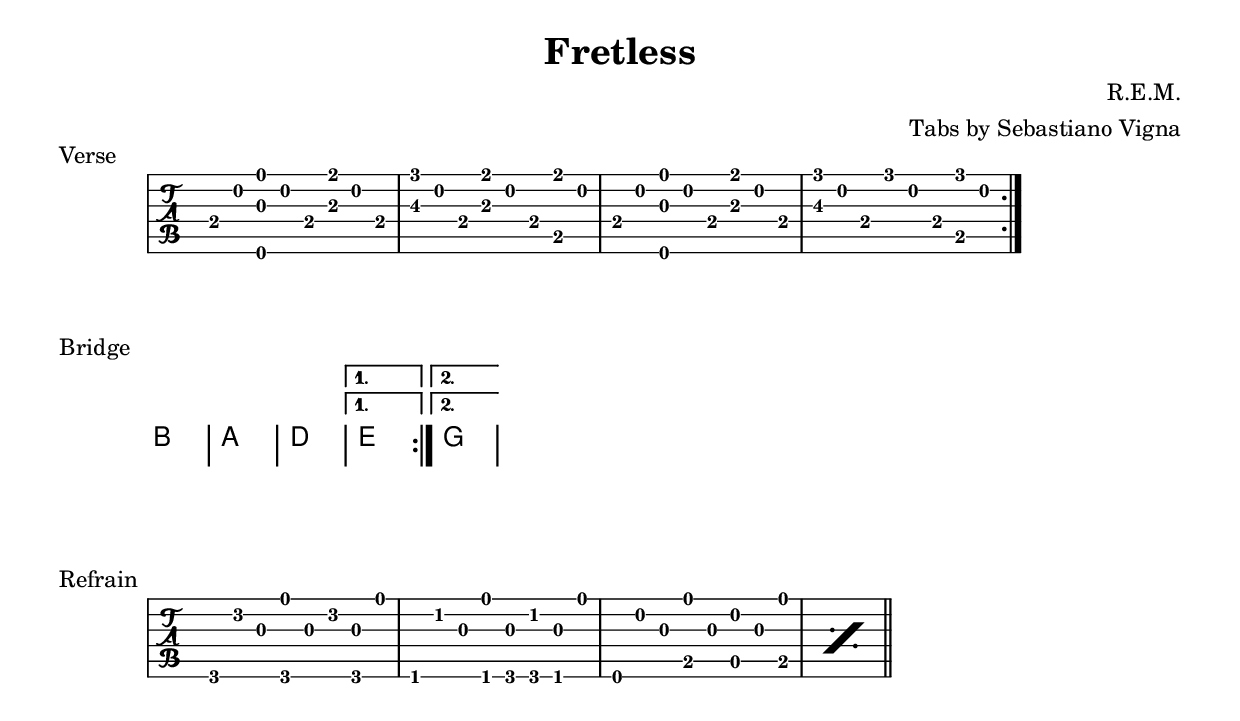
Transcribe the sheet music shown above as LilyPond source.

% "Fretless" (R.E.M.)
% Tabs by Sebastiano Vigna

\version "2.18.0"

% Fingerings as markups

one = \markup{ \finger "1" }
two = \markup{ \finger "2" }
threetwo = \markup{ \column { \finger "3" \finger "2" } }
threefour = \markup{ \column { \finger "3" \finger "4" } }
     
\book {
        \header {
                title = "Fretless"
                composer = "R.E.M."
                arranger = "Tabs by Sebastiano Vigna"
        }


\score {
\context TabStaff {

\stemUp 

\repeat volta 2 {

{ e8\4^\one b\2 < e, g\3 e'\1 >^>[ b\2 e\4] < a\3 fis'\1 >^>^\threetwo[ b\2 e\4] }

{ < b\3 g'\1 >8^>^\threefour[ b\2 e\4] < a\3 fis'\1 >^>^\threetwo[ b\2 e\4] < fis'\1 b,\5 >_>^\threetwo[ b\2] }

{ e8\4^\one b\2 < e, g\3 e'\1 >^>[ b\2 e\4] < a\3 fis'\1 >^>^\threetwo[ b\2 e\4] }

{ < b\3 g'\1 >8^>^\threefour[ b\2 e\4] g'\1^>[ b\2 e\4] < g'\1 b,\5 >_>^\threetwo[ b\2] }

}

}

	\header {
		piece = "Verse"
	}

}


\score {
\new ChordNames \with {
  \override BarLine.bar-extent = #'(-2 . 2)
  voltaOnThisStaff = ##t
  \consists Bar_engraver
  \consists "Volta_engraver"
}

\repeat volta 2 \chordmode {
  b1 a d 
} \alternative{
  e g
}

	\header {
		piece = "Bridge"
	}

\layout {
	ragged-last = ##t
}


}



\score {

\context TabStaff {

\stemUp 

{ g,8 d' g <g, e'> g d' <g, g> e' }

{ f,8 c' g <f, e'> <g, g> <g, c'> <f, g> e' }

\repeat "percent" 2 { e,8 b g <b, e'> g <a, b> g <b, e'> }

\bar "||"

}

	\header {
		piece = "Refrain"
	}

}

}
